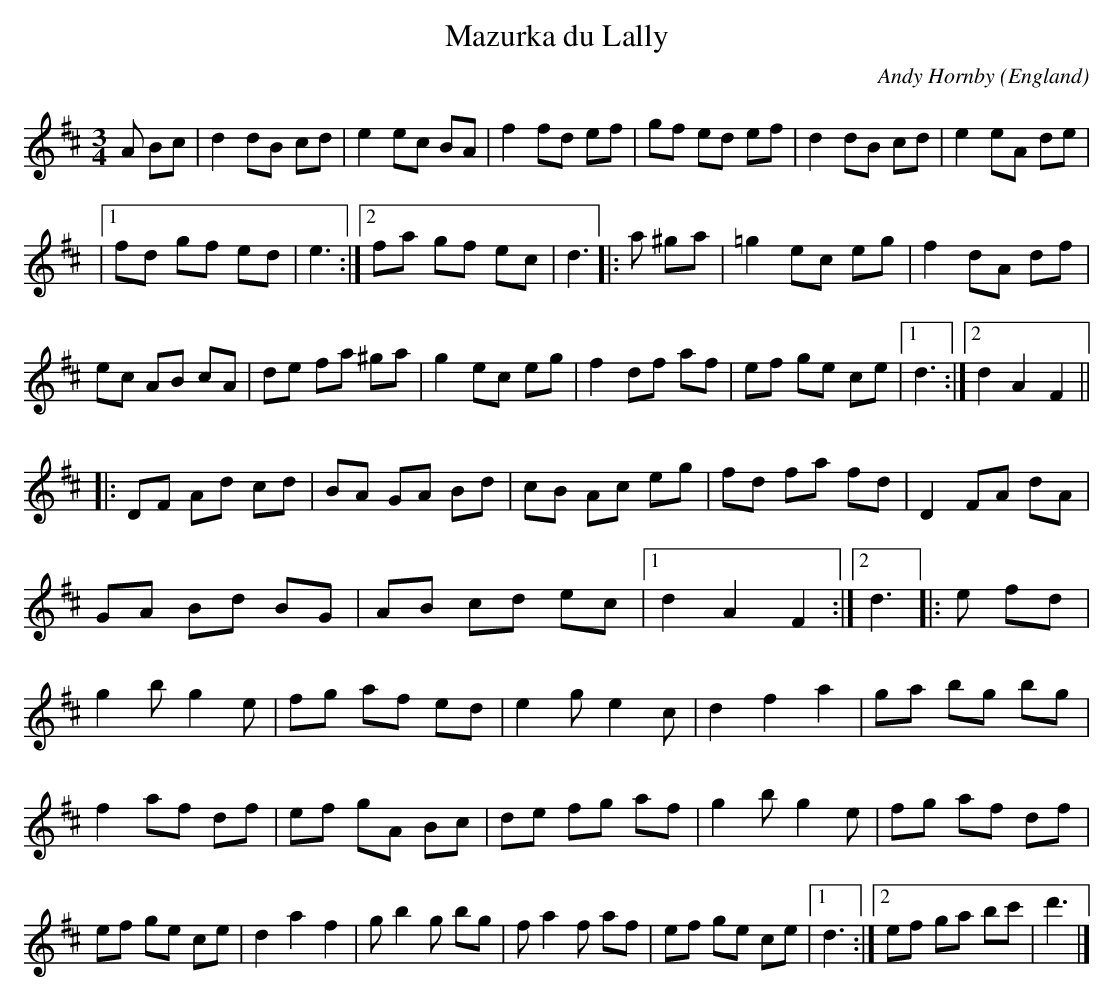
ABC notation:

X:1
T:Mazurka du Lally
C:Andy Hornby
M:3/4
O:England
K:D major
A Bc |d2 dB cd | e2ec BA | \
f2fd ef | gf ed ef | \
d2dB cd | e2 eA de |
|1 fd gf ed | e3 :|2 fa gf ec | d3 \
|: a ^ga | =g2ec eg | f2 dA df |
ec AB cA | de fa ^ga | g2ec eg | \
f2 df af | ef ge ce |1 d3 :|2 d2 A2 F2 ||
|:DF Ad cd | BA GA Bd |cB Ac eg | \
fd fa fd | D2 FA dA | GA Bd BG |\
AB cd ec |1 d2 A2 F2 :|2 d3 |: \
e fd | g2bg2e | fg af ed |e2ge2c | d2f2a2| \
ga bg bg | f2 af df | ef gA Bc | de fg af | \
g2bg2e| fg af df | ef ge ce | d2 a2 f2 | \
gb2g bg | fa2f af | ef ge ce |1 d3 :|2 ef ga bc' | d'3 |]
